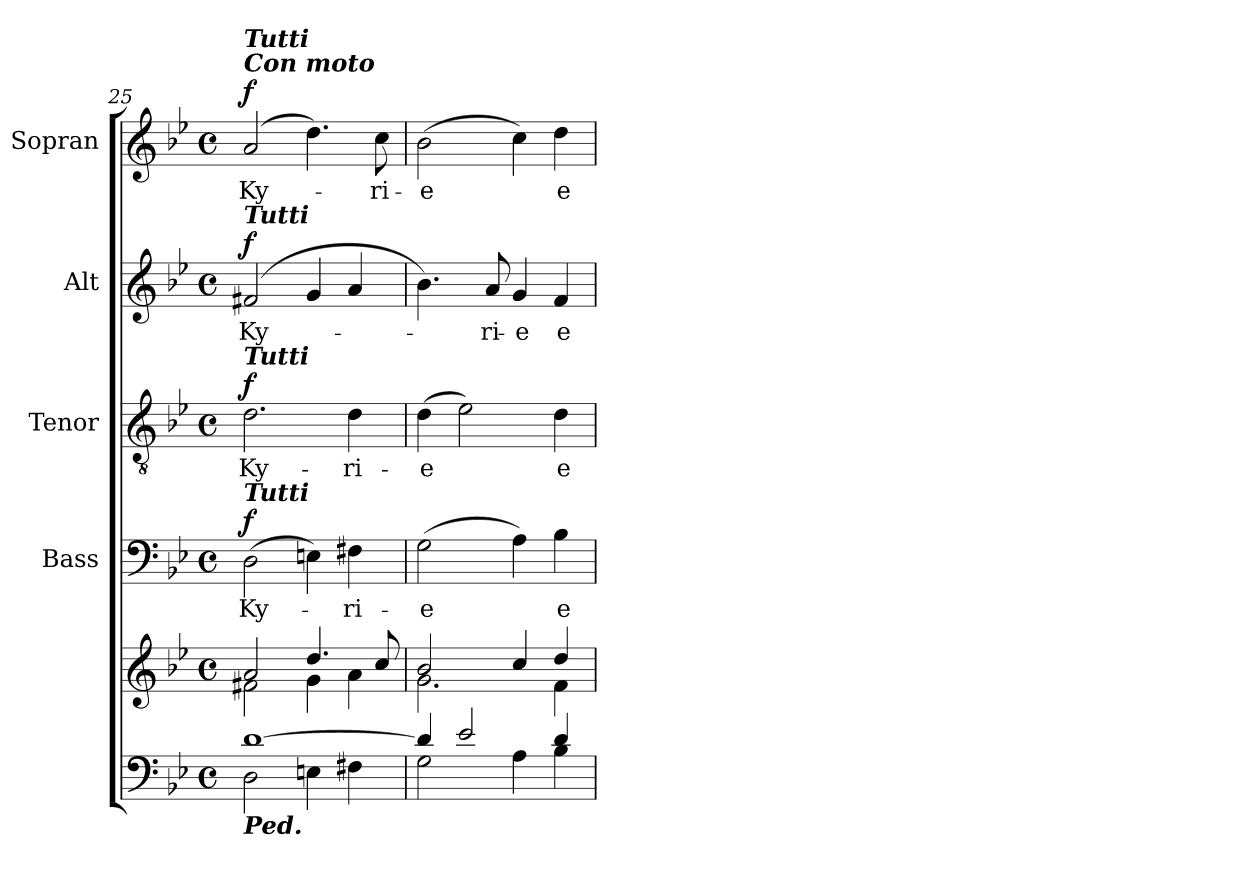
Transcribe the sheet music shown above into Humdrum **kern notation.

**kern	**kern	**kern	**text	**dynam	**kern	**text	**dynam	**kern	**text	**dynam	**kern	**text	**dynam
*part5	*part5	*part4	*part4	*part4	*part3	*part3	*part3	*part2	*part2	*part2	*part1	*part1	*part1
*staff6	*staff5	*staff4	*staff4	*staff4	*staff3	*staff3	*staff3	*staff2	*staff2	*staff2	*staff1	*staff1	*staff1
*	*	*I"Bass	*	*	*I"Tenor	*	*	*I"Alt	*	*	*I"Sopran	*	*
*	*	*I'B.	*	*	*I'T.	*	*	*I'A.	*	*	*I'S.	*	*
*clefF4	*clefG2	*clefF4	*	*	*clefGv2	*	*	*clefG2	*	*	*clefG2	*	*
*k[b-e-]	*k[b-e-]	*k[b-e-]	*	*	*k[b-e-]	*	*	*k[b-e-]	*	*	*k[b-e-]	*	*
*B-:	*B-:	*B-:	*	*	*B-:	*	*	*B-:	*	*	*B-:	*	*
*M4/4	*M4/4	*M4/4	*	*	*M4/4	*	*	*M4/4	*	*	*M4/4	*	*
*met(c)	*met(c)	*met(c)	*	*	*met(c)	*	*	*met(c)	*	*	*met(c)	*	*
=25	=25	=25	=25	=25	=25	=25	=25	=25	=25	=25	=25	=25	=25
*^	*^	*	*	*	*	*	*	*	*	*	*	*	*
!	!	!	!	!	!	!	!	!	!	!	!	!	!LO:TX:a:Bi:t=Con moto	!	!
!	!	!	!	!	!	!	!	!	!	!	!	!	!LO:TX:a:Bi:t=Tutti	!	!
!	!	!	!	!	!	!	!	!	!	!LO:TX:a:Bi:t=Tutti	!	!	!	!	!
!	!	!	!	!	!	!	!LO:TX:a:Bi:t=Tutti	!	!	!	!	!	!	!	!
!	!	!	!	!LO:TX:a:Bi:t=Tutti	!	!	!	!	!	!	!	!	!	!	!
!LO:TX:b:Bi:t=Ped.	!	!	!	!	!	!	!	!	!	!	!	!	!	!	!
!	!	!	!	!	!LO:LY:b	!LO:DY:a	!	!LO:LY:b	!LO:DY:a	!	!LO:LY:b	!LO:DY:a	!	!LO:LY:b	!LO:DY:a
[>1d	2D\	2a/	2f#X\	(>2D\	Ky-	f	2.d\	Ky-	f	(2f#X/	Ky-	f	(2a/	Ky-	f
.	4En\	4.dd/	4g\	4En\)	.	.	.	.	.	4g/	.	.	4.dd\)	.	.
!	!	!	!	!	!LO:LY:b	!	!	!LO:LY:b	!	!	!	!	!	!	!
.	4F#X\	.	4a\	4F#X\	-ri-	.	4d\	-ri-	.	4a/	.	.	.	.	.
!	!	!	!	!	!	!	!	!	!	!	!	!	!	!LO:LY:b	!
.	.	8cc/	.	.	.	.	.	.	.	.	.	.	8cc\	-ri-	.
=26	=26	=26	=26	=26	=26	=26	=26	=26	=26	=26	=26	=26	=26	=26	=26
!	!	!	!	!	!LO:LY:b	!	!	!LO:LY:b	!	!	!	!	!	!LO:LY:b	!
4d/]	2G\	2b-/	2.g\	(>2G\	-e	.	(>4d\	-e	.	4.b-\)	.	.	(>2b-\	-e	.
2e-/	.	.	.	.	.	.	2e-\)	.	.	.	.	.	.	.	.
!	!	!	!	!	!	!	!	!	!	!	!LO:LY:b	!	!	!	!
.	.	.	.	.	.	.	.	.	.	8a/	-ri-	.	.	.	.
!	!	!	!	!	!	!	!	!	!	!	!LO:LY:b	!	!	!	!
.	4A\	4cc/	.	4A\)	.	.	.	.	.	4g/	-e	.	4cc\)	.	.
!	!	!	!	!	!LO:LY:b	!	!	!LO:LY:b	!	!	!LO:LY:b	!	!	!LO:LY:b	!
4d/	4B-\	4dd/	4f\	4B-\	e-	.	4d\	e-	.	4f/	e-	.	4dd\	e-	.
*v	*v	*	*	*	*	*	*	*	*	*	*	*	*	*	*
*	*v	*v	*	*	*	*	*	*	*	*	*	*	*	*
=	=	=	=	=	=	=	=	=	=	=	=	=	=
*-	*-	*-	*-	*-	*-	*-	*-	*-	*-	*-	*-	*-	*-
